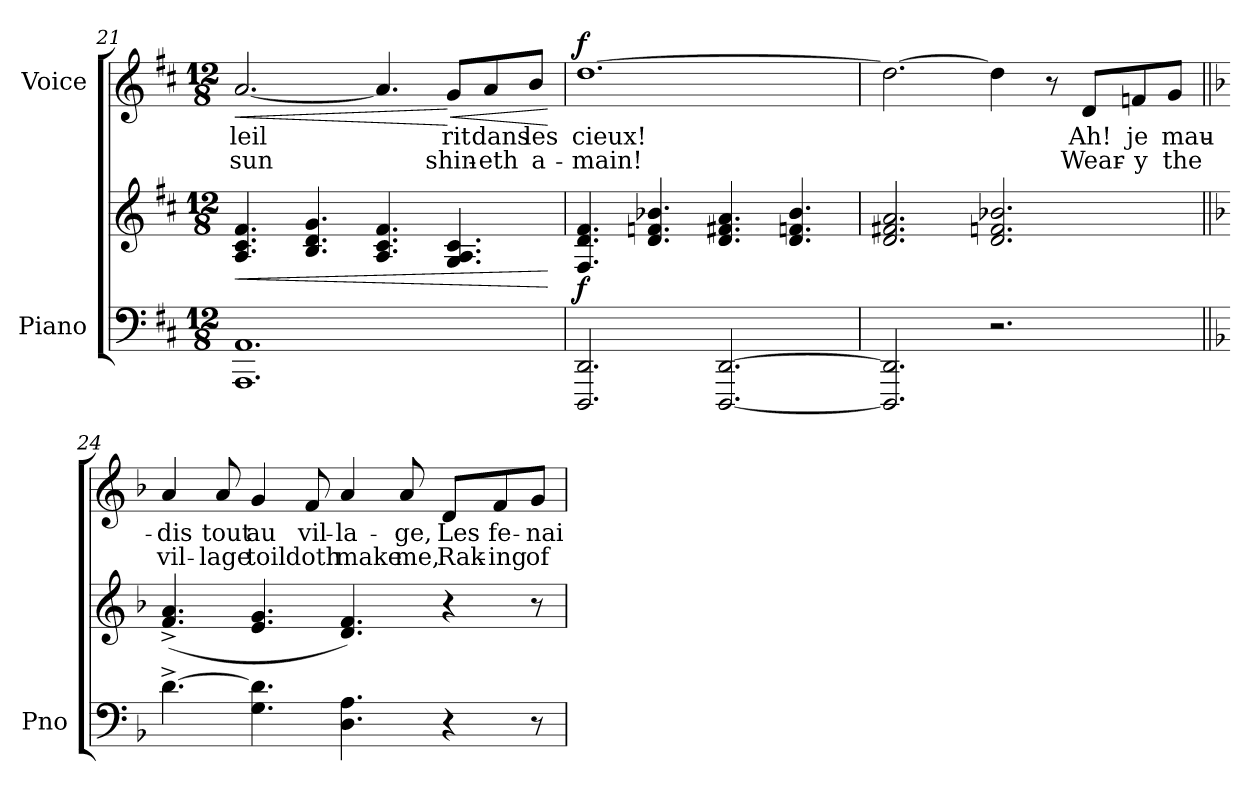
**kern	**kern	**dynam	**kern	**text	**text	**dynam
*part2	*part2	*part2	*part1	*part1	*part1	*part1
*staff3	*staff2	*staff2/3	*staff1	*staff1	*staff1	*staff1
*I"Piano	*	*	*I"Voice	*	*	*
*I'Pno	*	*	*	*	*	*
!!LO:LB:g=z
*clefF4	*clefG2	*	*clefG2	*	*	*
*k[f#c#]	*k[f#c#]	*	*k[f#c#]	*	*	*
*M12/8	*M12/8	*	*M12/8	*	*	*
=21	=21	=21	=21	=21	=21	=21
!	!	!LO:HP:b	!	!LO:LY:b	!LO:LY:b	!LO:HP:b
1.AAA 1.AA	4.A/ 4.c#/ 4.f#/	<	[2.a/	-leil	sun	<
.	4.B/ 4.d/ 4.g/	.	.	.	.	.
.	4.A/ 4.c#/ 4.f#/	.	4.a/]	.	.	.
!	!	!	!	!LO:LY:b	!LO:LY:b	!LO:HP:n=1:b
.	4.G/ 4.A/ 4.c#/	.	8g/L	rit	shin-	[ <
!	!	!	!	!LO:LY:b	!LO:LY:b	!
.	.	.	8a/	dans	-eth	.
!	!	!	!	!LO:LY:b	!LO:LY:b	!
.	.	.	8b/J	les	a-	.
.	.	[	.	.	.	[
=22	=22	=22	=22	=22	=22	=22
!	!	!LO:DY:b	!	!LO:LY:b	!LO:LY:b	!LO:DY:a
2.DDD/ 2.DD/	4.F#/ 4.d/ 4.f#/	f	[1.dd	cieux!	-main!	f
.	4.d/ 4.fn/ 4.b-X/	.	.	.	.	.
[2.DDD/ [2.DD/	4.d/ 4.f#X/ 4.a/	.	.	.	.	.
.	4.d/ 4.fn/ 4.b-/	.	.	.	.	.
=23	=23	=23	=23	=23	=23	=23
2.DDD/] 2.DD/]	2.d/ 2.f#X/ 2.a/	.	2.dd\_	.	.	.
2.r	2.d/ 2.fn/ 2.b-X/	.	4dd\]	.	.	.
.	.	.	8r	.	.	.
!	!	!	!	!LO:LY:b	!LO:LY:b	!
.	.	.	8d/L	Ah!	Wear-	.
!	!	!	!	!LO:LY:b	!LO:LY:b	!
.	.	.	8fn/	je	-y	.
!	!	!	!	!LO:LY:b	!LO:LY:b	!
.	.	.	8g/J	mau-	the	.
!!LO:LB:g=z
=24||	=24||	=24||	=24||	=24||	=24||	=24||
*k[b-]	*k[b-]	*	*k[b-]	*	*	*
!	!	!	!	!LO:LY:b	!LO:LY:b	!
[4.d^\	(>4.f/^ 4.a/^	.	4a/	-dis	vil-	.
!	!	!	!	!LO:LY:b	!LO:LY:b	!
.	.	.	8a/	tout	-lage	.
!	!	!	!	!LO:LY:b	!LO:LY:b	!
4.G\ 4.d\]	4.e/ 4.g/	.	4g/	au	toil	.
!	!	!	!	!LO:LY:b	!LO:LY:b	!
.	.	.	8f/	vil-	doth	.
!	!	!	!	!LO:LY:b	!LO:LY:b	!
4.D\ 4.A\	4.d/ 4.f/)	.	4a/	-la-	make	.
!	!	!	!	!LO:LY:b	!LO:LY:b	!
.	.	.	8a/	-ge,	me,	.
!	!	!	!	!LO:LY:b	!LO:LY:b	!
4r	4r	.	8d/L	Les	Rak-	.
!	!	!	!	!LO:LY:b	!LO:LY:b	!
.	.	.	8f/	fe-	-ing	.
!	!	!	!	!LO:LY:b	!LO:LY:b	!
8r	8r	.	8g/J	-nai-	of	.
=	=	=	=	=	=	=
*-	*-	*-	*-	*-	*-	*-
